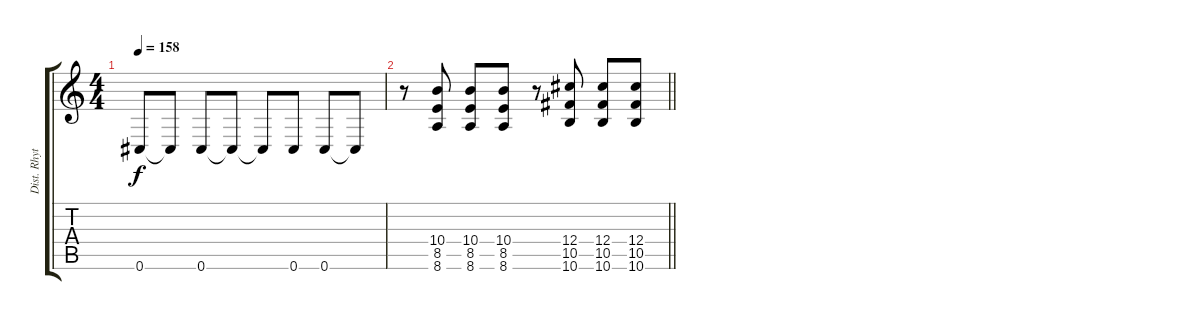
\track ("Dist. Rhytm Guitar [R]" "Dist. Rhyt") {instrument distortionguitar}
\staff {score tabs}
\tuning (Eb4 Bb3 Gb3 Db3 Ab2 Db2) {hide}
\ts (4 4)
\tempo 158
\clef g2
\ks c
0.6.8{dy f} 0.6{t}.8 0.6.8 0.6{t}.8 0.6{t}.8 0.6.8 0.6.8 0.6{t}.8 |
\barLineRight lightlight
r.8 (10.4 8.5 8.6).8 (10.4 8.5 8.6).8 (10.4 8.5 8.6).8 r.8 (12.4 10.5 10.6).8 (12.4 10.5 10.6).8 (12.4 10.5 10.6).8
